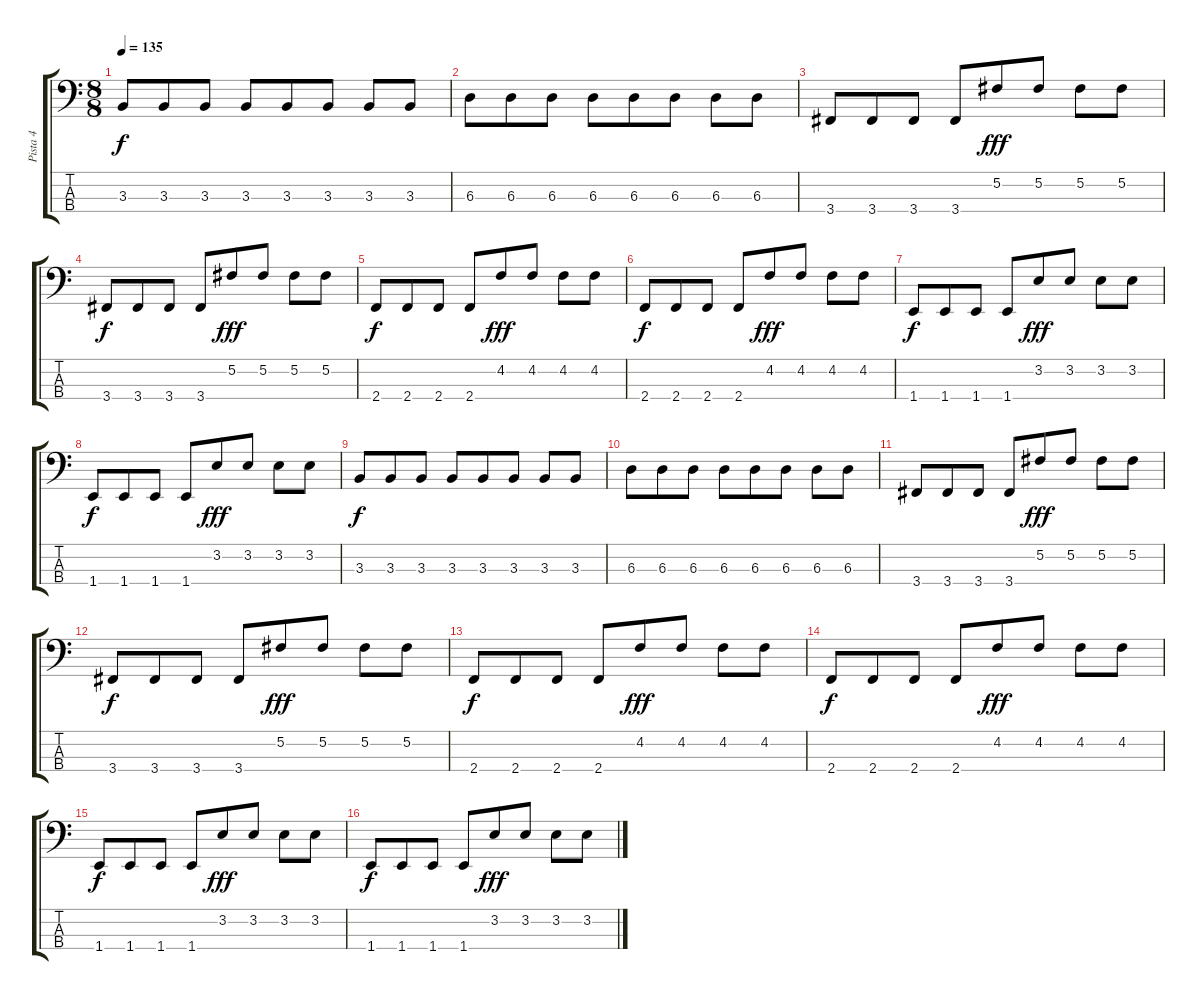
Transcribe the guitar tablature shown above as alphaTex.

\track ("Pista 4" "Pista 4") {instrument electricbassfinger}
\staff {score tabs}
\tuning (Gb2 Db2 Ab1 Eb1) {hide}
\ts (8 8)
\tempo 135
\clef f4
\ks c
3.3.8{dy f} 3.3.8 3.3.8 3.3.8 3.3.8 3.3.8 3.3.8 3.3.8 |
6.3.8 6.3.8 6.3.8 6.3.8 6.3.8 6.3.8 6.3.8 6.3.8 |
3.4.8 3.4.8 3.4.8 3.4.8 5.2.8{dy fff} 5.2.8 5.2.8 5.2.8 |
3.4.8{dy f} 3.4.8 3.4.8 3.4.8 5.2.8{dy fff} 5.2.8 5.2.8 5.2.8 |
2.4.8{dy f} 2.4.8 2.4.8 2.4.8 4.2.8{dy fff} 4.2.8 4.2.8 4.2.8 |
2.4.8{dy f} 2.4.8 2.4.8 2.4.8 4.2.8{dy fff} 4.2.8 4.2.8 4.2.8 |
1.4.8{dy f} 1.4.8 1.4.8 1.4.8 3.2.8{dy fff} 3.2.8 3.2.8 3.2.8 |
1.4.8{dy f} 1.4.8 1.4.8 1.4.8 3.2.8{dy fff} 3.2.8 3.2.8 3.2.8 |
3.3.8{dy f} 3.3.8 3.3.8 3.3.8 3.3.8 3.3.8 3.3.8 3.3.8 |
6.3.8 6.3.8 6.3.8 6.3.8 6.3.8 6.3.8 6.3.8 6.3.8 |
3.4.8 3.4.8 3.4.8 3.4.8 5.2.8{dy fff} 5.2.8 5.2.8 5.2.8 |
3.4.8{dy f} 3.4.8 3.4.8 3.4.8 5.2.8{dy fff} 5.2.8 5.2.8 5.2.8 |
2.4.8{dy f} 2.4.8 2.4.8 2.4.8 4.2.8{dy fff} 4.2.8 4.2.8 4.2.8 |
2.4.8{dy f} 2.4.8 2.4.8 2.4.8 4.2.8{dy fff} 4.2.8 4.2.8 4.2.8 |
1.4.8{dy f} 1.4.8 1.4.8 1.4.8 3.2.8{dy fff} 3.2.8 3.2.8 3.2.8 |
1.4.8{dy f} 1.4.8 1.4.8 1.4.8 3.2.8{dy fff} 3.2.8 3.2.8 3.2.8
